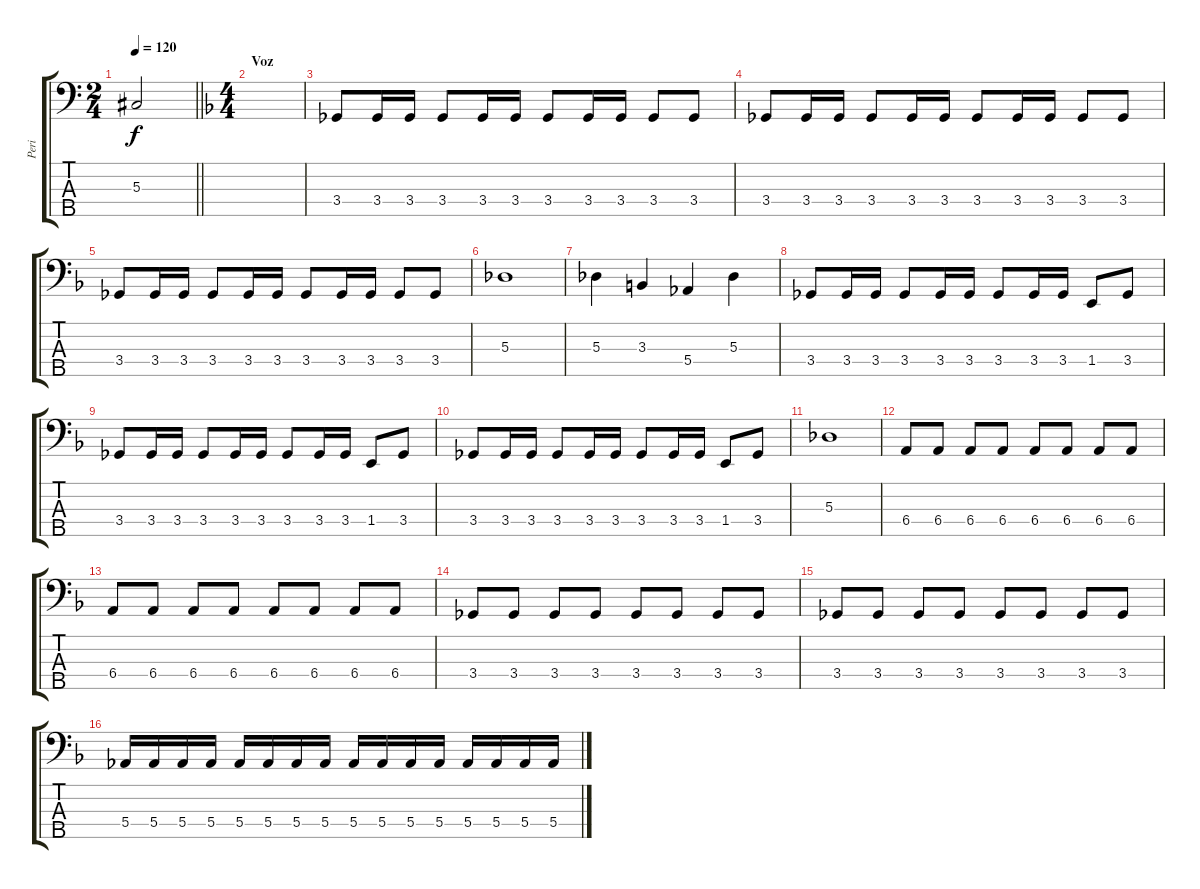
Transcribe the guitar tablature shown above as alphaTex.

\track ("Peri" "Peri") {instrument electricbassfinger}
\staff {score tabs}
\tuning (Gb2 Db2 Ab1 Eb1 Bb0) {hide}
\ts (2 4)
\tempo 120
\clef f4
\barLineRight lightlight
\ks c
5.3{t}.2{dy f} |
\ts (4 4)
\section ("" "Voz")
\ks dminor
|
3.4.8 3.4.16 3.4.16 3.4.8 3.4.16 3.4.16 3.4.8 3.4.16 3.4.16 3.4.8 3.4.8 |
3.4.8 3.4.16 3.4.16 3.4.8 3.4.16 3.4.16 3.4.8 3.4.16 3.4.16 3.4.8 3.4.8 |
3.4.8 3.4.16 3.4.16 3.4.8 3.4.16 3.4.16 3.4.8 3.4.16 3.4.16 3.4.8 3.4.8 |
5.3.1 |
5.3.4 3.3.4 5.4.4 5.3.4 |
3.4.8 3.4.16 3.4.16 3.4.8 3.4.16 3.4.16 3.4.8 3.4.16 3.4.16 1.4.8 3.4.8 |
3.4.8 3.4.16 3.4.16 3.4.8 3.4.16 3.4.16 3.4.8 3.4.16 3.4.16 1.4.8 3.4.8 |
3.4.8 3.4.16 3.4.16 3.4.8 3.4.16 3.4.16 3.4.8 3.4.16 3.4.16 1.4.8 3.4.8 |
5.3.1 |
6.4.8 6.4.8 6.4.8 6.4.8 6.4.8 6.4.8 6.4.8 6.4.8 |
6.4.8 6.4.8 6.4.8 6.4.8 6.4.8 6.4.8 6.4.8 6.4.8 |
3.4.8 3.4.8 3.4.8 3.4.8 3.4.8 3.4.8 3.4.8 3.4.8 |
3.4.8 3.4.8 3.4.8 3.4.8 3.4.8 3.4.8 3.4.8 3.4.8 |
5.4.16 5.4.16 5.4.16 5.4.16 5.4.16 5.4.16 5.4.16 5.4.16 5.4.16 5.4.16 5.4.16 5.4.16 5.4.16 5.4.16 5.4.16 5.4.16
